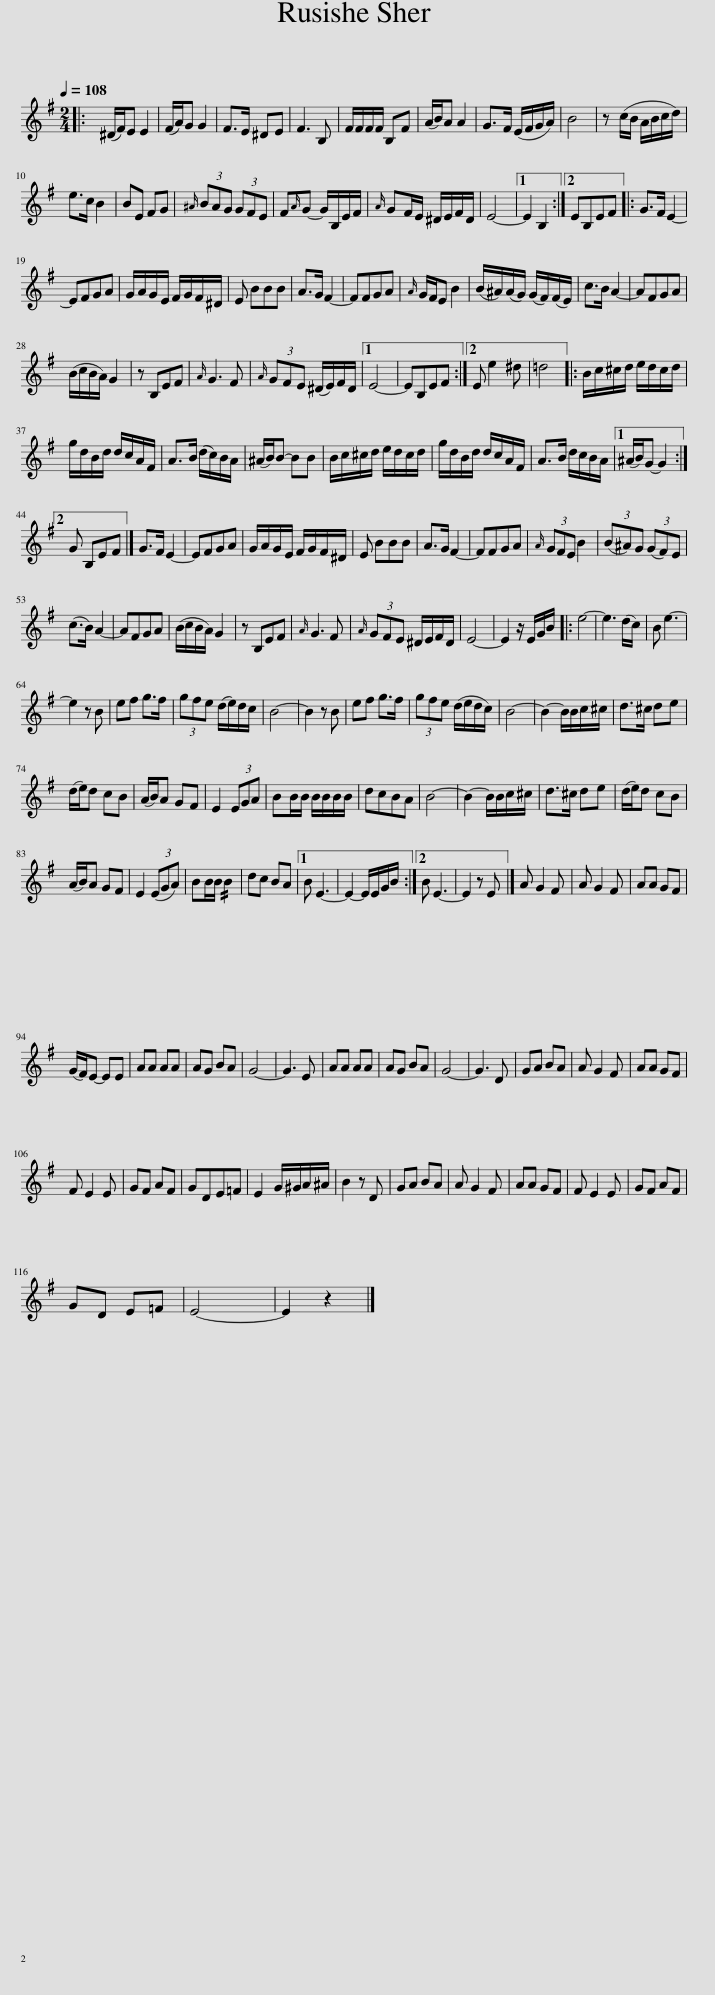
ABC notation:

X:1
L:1/8
Q:1/4=108
M:2/4
I:linebreak $
K:Emin
V:1 treble
V:1
|: (^D/F/)E E2 | (F/A/)G G2 | F>E ^DE | F3 B, | F/F/F/F/ B,F | %5
 (A/B/)A A2 | G>F (E/F/G/A/) | B4 | z (c/B/ A/B/c/d/) |$ e>c B2 | %10
 BE FG |{^A} (3BAG (3GFE | F{A}G- G/B,/E/F/ |{A} GF/E/ ^D/E/F/D/ | E4- |1 %15
 E2 B,2 :|2 EB,EF |: G>F E2- |$ EFGA | G/A/G/E/ F/G/F/^D/ | %20
 E BBB | A>G F2- | FFGA |{A} G/F/E B2 | (B/^A/)(A/G/) (G/F/)(F/E/) | %25
 c>B A2- | AFGA |$ (B/c/B/A/) G2 | z B,EF |{A} G3 F | %30
{A} (3GFE (^D/E/)F/D/ |1 E4- | EB,EF :|2 E e2 ^d | =d4 |: %35
 B/c/^c/d/ e/d/c/d/ |$ g/d/B/d/ d/c/A/F/ | A>B (d/c/)B/A/ | (^A/B/)B- BB | B/c/^c/d/ e/d/c/d/ | %40
 g/d/B/d/ d/c/A/F/ | A>B d/c/B/A/ |1 (^A/B/)G- G2 :|2$ G B,EF |] G>F E2- | %45
 EFGA | G/A/G/E/ F/G/F/^D/ | E BBB | A>G F2- | FFGA | %50
{A} (3GFE B2 | (3(B^A)G (3(GF)E |$ (c>B) A2- | AFGA | (B/c/B/A/) G2 | %55
 z B,EF |{A} G3 F |{A} (3GFE ^D/E/F/D/ | E4- | E2 z/ E/G/B/ |: %60
 e4- | e3 (d/c/) | B e3- |$ e2 z B | ef g>f | %65
 (3gfe (d/e/)d/c/ | B4- | B2 z B | ef g>f | (3gfe (d/e/d/c/) | %70
 B4- | B2- B/B/c/^c/ | d>^c de |$ (d/e/)d cB | (A/B/)A GF | %75
 E2 (3EGA | BB/B/ B/B/B/B/ | dcBA | B4- | B2- B/B/c/^c/ | %80
 d>^c de | (d/e/)d cB |$ (A/B/)A GF | E2 (3(EGA) | BB/B/ !//!B2 | %85
 dc BA |1 B E3- | E2- E/E/G/B/ :|2 B E3- | E2 z E |] %90
 A G2 F | A G2 F | AA GF |$ (G/F/)E- EE | AA AA | %95
 AG BA | G4- | G3 E | AA AA | AG BA | %100
 G4- | G3 D | GA BA | A G2 F | AA GF |$ %105
 F E2 E | GF AF | GDE=F | E2 G/^G/A/^A/ | B2 z D | %110
 GA BA | A G2 F | AA GF | F E2 E | GF AF |$ %115
 GD E=F | E4- | E2 z2 |] %118
